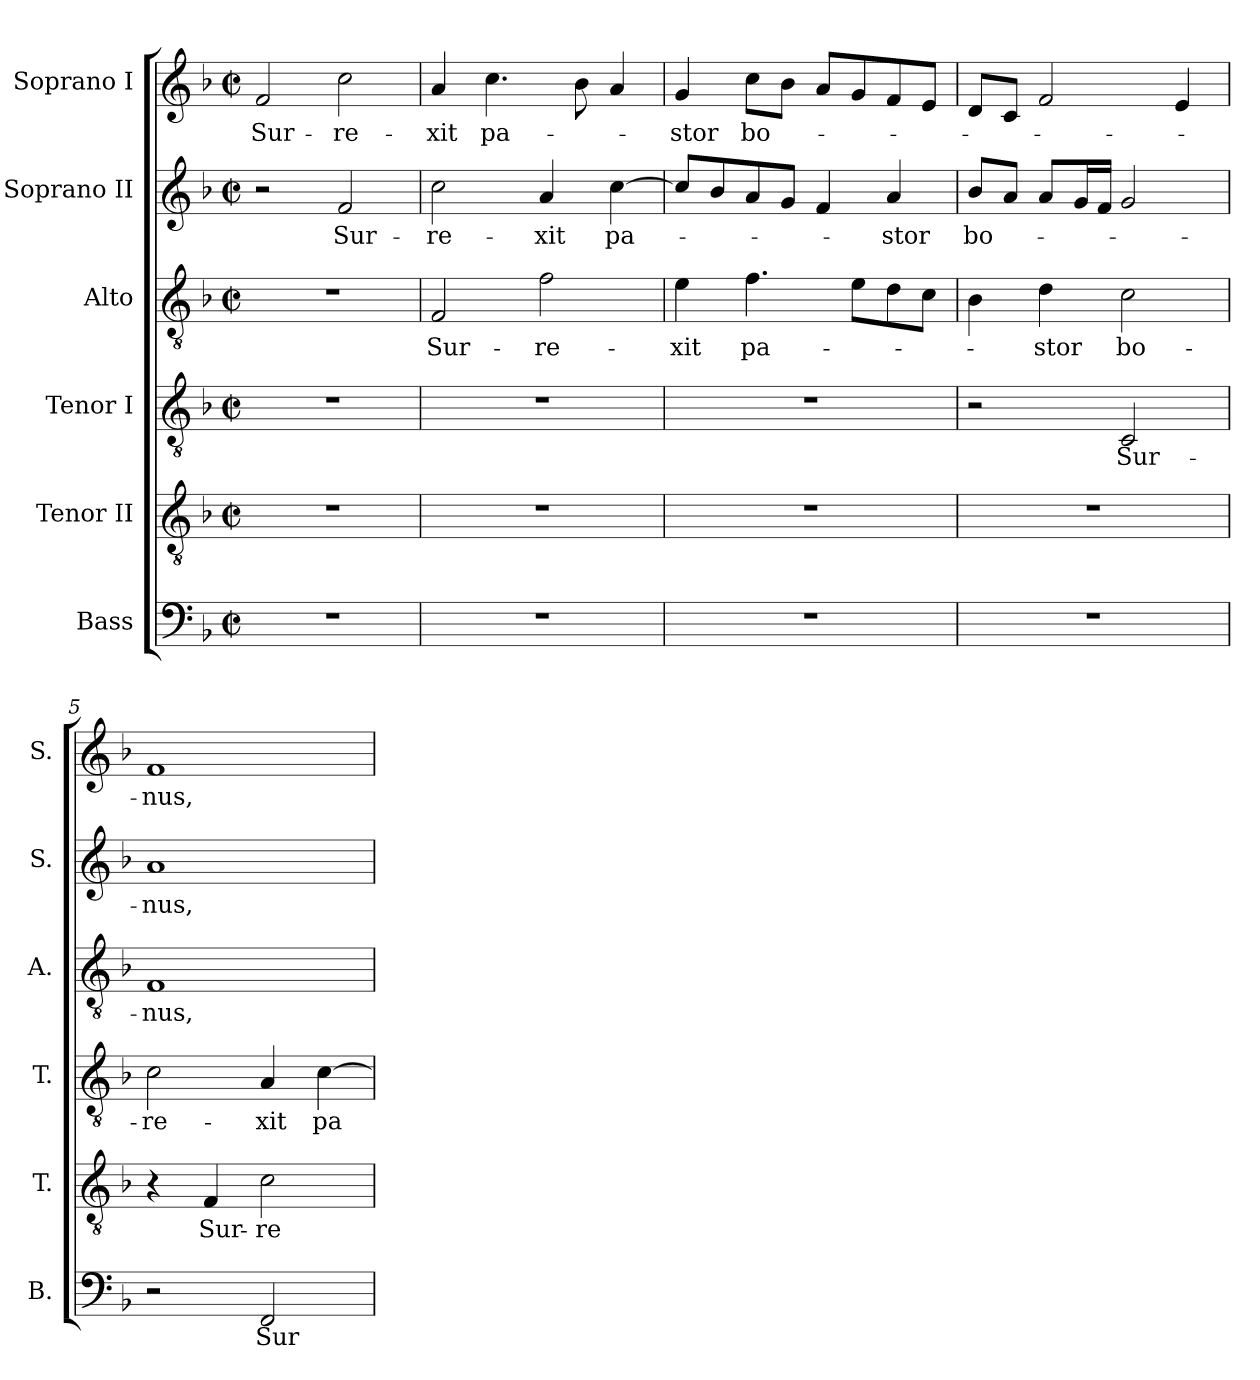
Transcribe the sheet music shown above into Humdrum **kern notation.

**kern	**text	**kern	**text	**kern	**text	**kern	**text	**kern	**text	**kern	**text
*part6	*part6	*part5	*part5	*part4	*part4	*part3	*part3	*part2	*part2	*part1	*part1
*staff6	*staff6	*staff5	*staff5	*staff4	*staff4	*staff3	*staff3	*staff2	*staff2	*staff1	*staff1
*I"Bass	*	*I"Tenor II	*	*I"Tenor I	*	*I"Alto	*	*I"Soprano II	*	*I"Soprano I	*
*I'B.	*	*I'T.	*	*I'T.	*	*I'A.	*	*I'S.	*	*I'S.	*
!!LO:PB:g=z
*clefF4	*	*clefGv2	*	*clefGv2	*	*clefGv2	*	*clefG2	*	*clefG2	*
*	*	*ITrd7c12	*	*ITrd7c12	*	*	*	*	*	*	*
*k[b-]	*	*k[b-]	*	*k[b-]	*	*k[b-]	*	*k[b-]	*	*k[b-]	*
*F:	*	*F:	*	*F:	*	*F:	*	*F:	*	*F:	*
*M2/2	*	*M2/2	*	*M2/2	*	*M2/2	*	*M2/2	*	*M2/2	*
*met(c|)	*	*met(c|)	*	*met(c|)	*	*met(c|)	*	*met(c|)	*	*met(c|)	*
=1	=1	=1	=1	=1	=1	=1	=1	=1	=1	=1	=1
!	!	!	!	!	!	!	!	!	!	!	!LO:LY:b:color=#000000
1r	.	1r	.	1r	.	1r	.	2r	.	2fi/	Sur-
!	!	!	!	!	!	!	!	!	!LO:LY:b:color=#000000	!	!
!	!	!	!	!	!	!	!	!	!	!	!LO:LY:b:color=#000000
.	.	.	.	.	.	.	.	2fi/	Sur-	2cci\	-re-
=2	=2	=2	=2	=2	=2	=2	=2	=2	=2	=2	=2
!	!	!	!	!	!	!	!LO:LY:b:color=#000000	!	!	!	!
!	!	!	!	!	!	!	!	!	!LO:LY:b:color=#000000	!	!
!	!	!	!	!	!	!	!	!	!	!	!LO:LY:b:color=#000000
1r	.	1r	.	1r	.	2Fi/	Sur-	2cci\	-re-	4ai/	-xit
!	!	!	!	!	!	!	!	!	!	!	!LO:LY:b:color=#000000
.	.	.	.	.	.	.	.	.	.	4.cci\	pa-
!	!	!	!	!	!	!	!LO:LY:b:color=#000000	!	!	!	!
!	!	!	!	!	!	!	!	!	!LO:LY:b:color=#000000	!	!
.	.	.	.	.	.	2fi\	-re-	4ai/	-xit	.	.
.	.	.	.	.	.	.	.	.	.	8b-i\	.
!	!	!	!	!	!	!	!	!	!LO:LY:b:color=#000000	!	!
.	.	.	.	.	.	.	.	[>4cci\	pa-	4ai/	.
=3	=3	=3	=3	=3	=3	=3	=3	=3	=3	=3	=3
!	!	!	!	!	!	!	!LO:LY:b:color=#000000	!	!	!	!
!	!	!	!	!	!	!	!	!	!	!	!LO:LY:b:color=#000000
1r	.	1r	.	1r	.	4ei\	-xit	8cci/L]	.	4gi/	-stor
.	.	.	.	.	.	.	.	8b-i/	.	.	.
!	!	!	!	!	!	!	!LO:LY:b:color=#000000	!	!	!	!
!	!	!	!	!	!	!	!	!	!	!	!LO:LY:b:color=#000000
.	.	.	.	.	.	4.fi\	pa-	8ai/	.	8cci\L	bo-
.	.	.	.	.	.	.	.	8gi/J	.	8b-i\J	.
.	.	.	.	.	.	.	.	4fi/	.	8ai/L	.
.	.	.	.	.	.	8ei\L	.	.	.	8gi/	.
!	!	!	!	!	!	!	!	!	!LO:LY:b:color=#000000	!	!
.	.	.	.	.	.	8di\	.	4ai/	-stor	8fi/	.
.	.	.	.	.	.	8ci\J	.	.	.	8ei/J	.
=4	=4	=4	=4	=4	=4	=4	=4	=4	=4	=4	=4
!	!	!	!	!	!	!	!	!	!LO:LY:b:color=#000000	!	!
1r	.	1r	.	2r	.	4B-i\	.	8b-i/L	bo-	8di/L	.
.	.	.	.	.	.	.	.	8ai/J	.	8ci/J	.
!	!	!	!	!	!	!	!LO:LY:b:color=#000000	!	!	!	!
.	.	.	.	.	.	4di\	-stor	8ai/L	.	2fi/	.
.	.	.	.	.	.	.	.	16gi/L	.	.	.
.	.	.	.	.	.	.	.	16fi/JJ	.	.	.
!	!	!	!	!	!LO:LY:b:color=#000000	!	!	!	!	!	!
!	!	!	!	!	!	!	!LO:LY:b:color=#000000	!	!	!	!
.	.	.	.	2CCi/	Sur-	2ci\	bo-	2gi/	.	.	.
.	.	.	.	.	.	.	.	.	.	4ei/	.
=5	=5	=5	=5	=5	=5	=5	=5	=5	=5	=5	=5
!	!	!	!	!	!LO:LY:b:color=#000000	!	!	!	!	!	!
!	!	!	!	!	!	!	!LO:LY:b:color=#000000	!	!	!	!
!	!	!	!	!	!	!	!	!	!LO:LY:b:color=#000000	!	!
!	!	!	!	!	!	!	!	!	!	!	!LO:LY:b:color=#000000
2r	.	4r	.	2Ci\	-re-	1Fi	-nus,	1ai	-nus,	1fi	-nus,
!	!	!	!LO:LY:b:color=#000000	!	!	!	!	!	!	!	!
.	.	4FFi/	Sur-	.	.	.	.	.	.	.	.
!	!LO:LY:b:color=#000000	!	!	!	!	!	!	!	!	!	!
!	!	!	!LO:LY:b:color=#000000	!	!	!	!	!	!	!	!
!	!	!	!	!	!LO:LY:b:color=#000000	!	!	!	!	!	!
2FFi/	Sur-	2Ci\	-re-	4AAi/	-xit	.	.	.	.	.	.
!	!	!	!	!	!LO:LY:b:color=#000000	!	!	!	!	!	!
.	.	.	.	[>4Ci\	pa-	.	.	.	.	.	.
=	=	=	=	=	=	=	=	=	=	=	=
*-	*-	*-	*-	*-	*-	*-	*-	*-	*-	*-	*-
